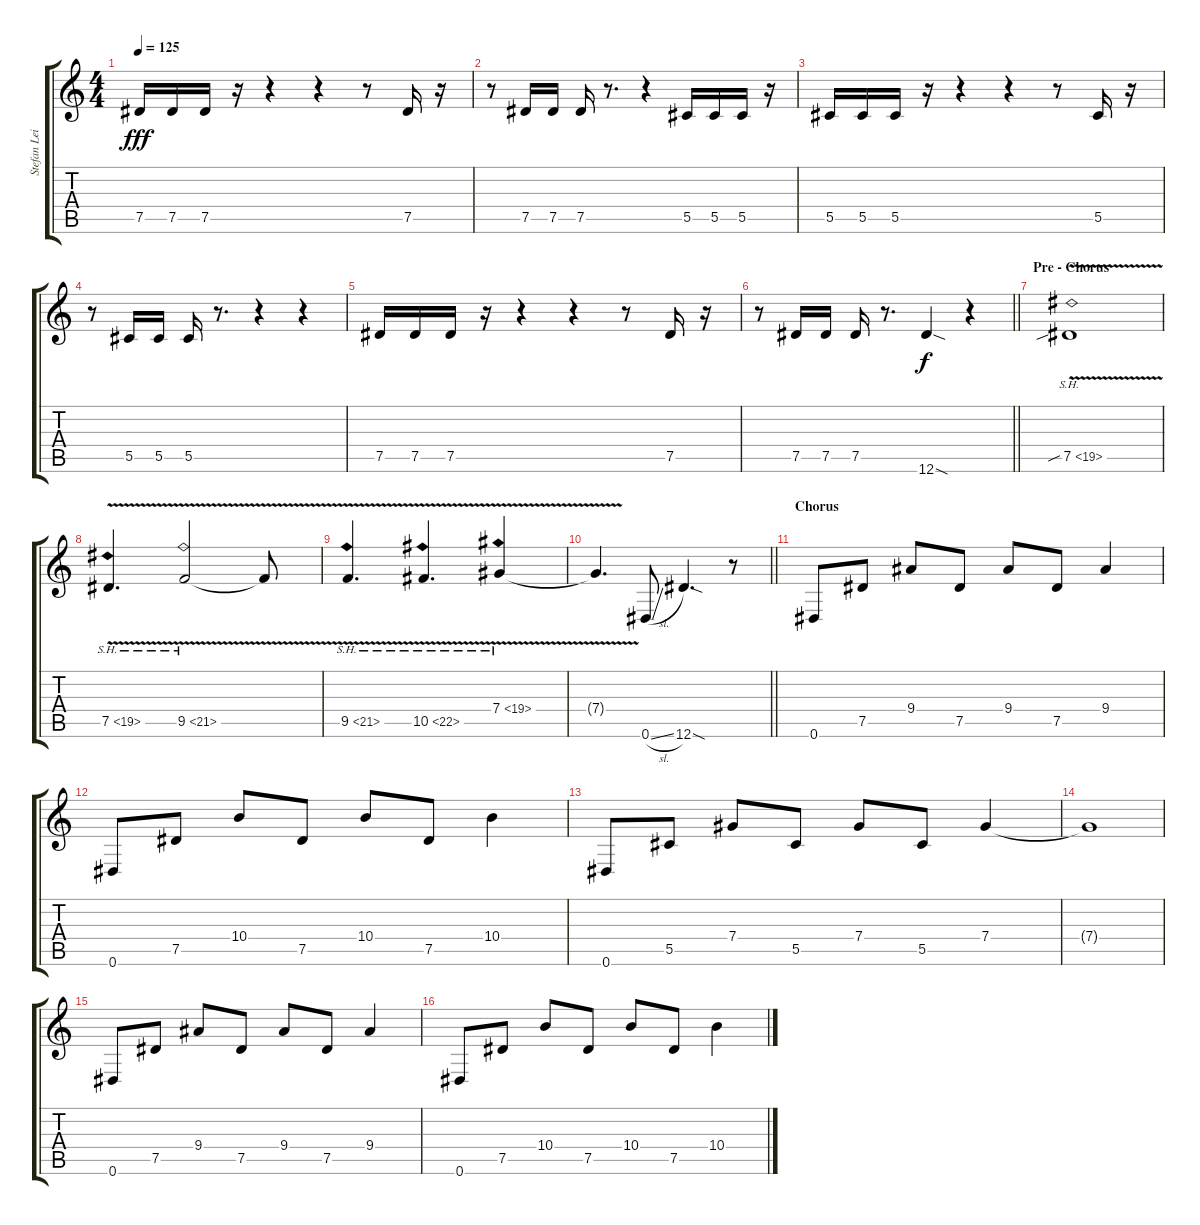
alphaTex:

\track ("Stefan Leibing" "Stefan Lei") {instrument distortionguitar}
\staff {score tabs}
\tuning (Eb4 Bb3 Gb3 Db3 Ab2 Eb2) {hide}
\ts (4 4)
\tempo 125
\clef g2
\ks c
7.5.16{dy fff} 7.5.16 7.5.16 r.16 r.4 r.4 r.8 7.5.16 r.16 |
r.8 7.5.16 7.5.16 7.5.16 r.8{d} r.4 5.5.16 5.5.16 5.5.16 r.16 |
5.5.16 5.5.16 5.5.16 r.16 r.4 r.4 r.8 5.5.16 r.16 |
r.8 5.5.16 5.5.16 5.5.16 r.8{d} r.4 r.4 |
7.5.16 7.5.16 7.5.16 r.16 r.4 r.4 r.8 7.5.16 r.16 |
\barLineRight lightlight
r.8 7.5.16 7.5.16 7.5.16 r.8{d} 12.6{sod}.4{dy f} r.4 |
\section ("" "Pre - Chorus")
7.5{sh 12 v sib}.1{volume 14} |
7.5{sh 12 v}.4{d} 9.5{sh 12 v}.2 9.5{t}.8 |
9.5{sh 12 v}.4{d} 10.5{sh 12 v}.4{d} 7.4{sh 12 v}.4 |
\barLineRight lightlight
7.4{t}.4{d} 0.6{sl}.8 12.6{sod}.4{d} r.8 |
\section ("" "Chorus")
0.6.8{volume 13 instrument electricguitarclean} 7.5.8 9.4.8 7.5.8 9.4.8 7.5.8 9.4.4 |
0.6.8 7.5.8 10.4.8 7.5.8 10.4.8 7.5.8 10.4.4 |
0.6.8 5.5.8 7.4.8 5.5.8 7.4.8 5.5.8 7.4.4 |
7.4{t}.1 |
0.6.8 7.5.8 9.4.8 7.5.8 9.4.8 7.5.8 9.4.4 |
0.6.8 7.5.8 10.4.8 7.5.8 10.4.8 7.5.8 10.4.4
